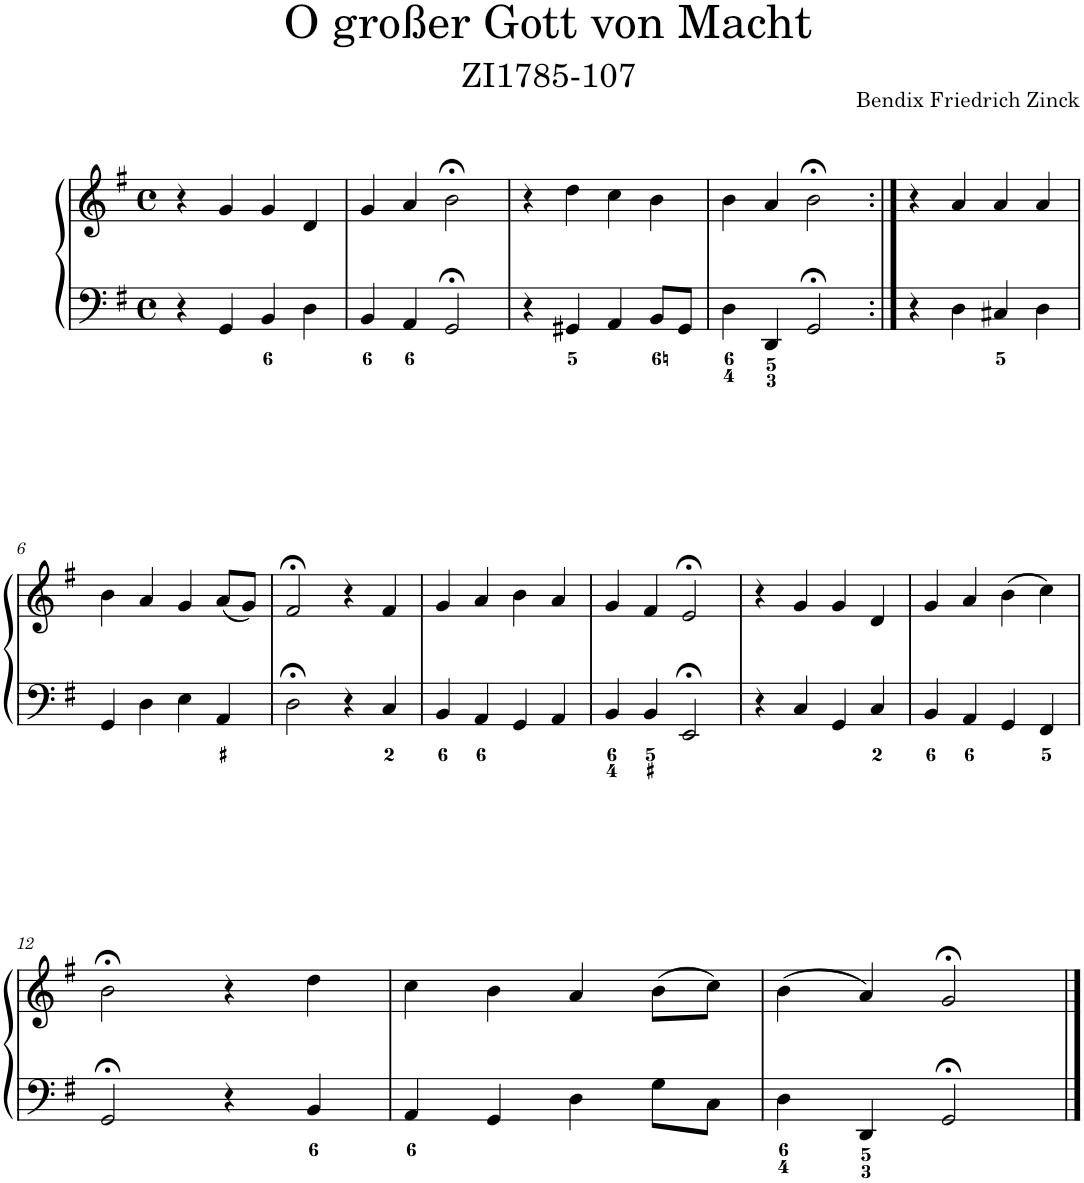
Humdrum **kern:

**kern	**kern
*part1	*part1
*staff2	*staff1
*I"Piano	*
*I'Pno.	*
*clefF4	*clefG2
*k[f#]	*k[f#]
*M4/4	*M4/4
*met(c)	*met(c)
=1	=1
4r	4r
4GG/	4g/
4BB/	4g/
4D\	4d/
=2	=2
4BB/	4g/
4AA/	4a/
2GG;</	2b;<\
=3	=3
4r	4r
4GG#X/	4dd\
4AA/	4cc\
8BB/L	4b\
8GG#/J	.
=4	=4
4D\	4b\
4DD/	4a/
2GG;</	2b;<\
=5:|!	=5:|!
4r	4r
4D\	4a/
4C#X/	4a/
4D\	4a/
!!LO:LB:g=z
=6	=6
4GG/	4b\
4D\	4a/
4E\	4g/
4AA/	(8a/L
.	8g/J)
=7	=7
2D;<\	2f#;</
4r	4r
4C/	4f#/
=8	=8
4BB/	4g/
4AA/	4a/
4GG/	4b\
4AA/	4a/
=9	=9
4BB/	4g/
4BB/	4f#/
2EE;</	2e;</
=10	=10
4r	4r
4C/	4g/
4GG/	4g/
4C/	4d/
=11	=11
4BB/	4g/
4AA/	4a/
4GG/	(4b\
4FF#/	4cc\)
!!LO:LB:g=z
=12	=12
2GG;</	2b;<\
4r	4r
4BB/	4dd\
=13	=13
4AA/	4cc\
4GG/	4b\
4D\	4a/
8G\L	(8b\L
8C\J	8cc\J)
=14	=14
4D\	(4b\
4DD/	4a/)
2GG;</	2g;</
==	==
*-	*-
